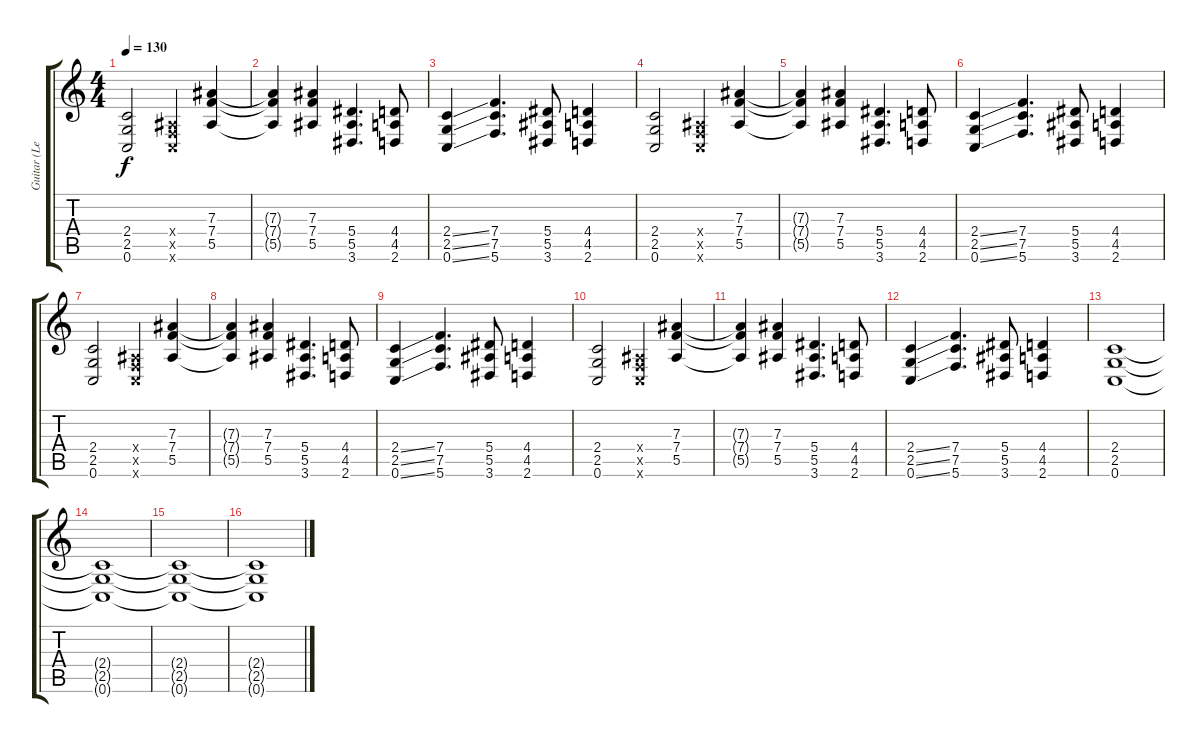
\track ("Guitar (Left)" "Guitar (Le") {instrument distortionguitar}
\staff {score tabs}
\tuning (C4 G3 Eb3 Bb2 F2 C2) {hide}
\ts (4 4)
\tempo 130
\clef g2
\ks c
(2.4 2.5 0.6).2{dy f} (0.4{x} 0.5{x} 0.6{x}).4 (7.3 7.4 5.5).4 |
(7.3{t} 7.4{t} 5.5{t}).4 (7.3 7.4 5.5).4 (5.4 5.5 3.6).4{d} (4.4 4.5 2.6).8 |
(2.4{ss} 2.5{ss} 0.6{ss}).4 (7.4 7.5 5.6).4{d} (5.4 5.5 3.6).8 (4.4 4.5 2.6).4 |
(2.4 2.5 0.6).2 (0.4{x} 0.5{x} 0.6{x}).4 (7.3 7.4 5.5).4 |
(7.3{t} 7.4{t} 5.5{t}).4 (7.3 7.4 5.5).4 (5.4 5.5 3.6).4{d} (4.4 4.5 2.6).8 |
(2.4{ss} 2.5{ss} 0.6{ss}).4 (7.4 7.5 5.6).4{d} (5.4 5.5 3.6).8 (4.4 4.5 2.6).4 |
(2.4 2.5 0.6).2 (0.4{x} 0.5{x} 0.6{x}).4 (7.3 7.4 5.5).4 |
(7.3{t} 7.4{t} 5.5{t}).4 (7.3 7.4 5.5).4 (5.4 5.5 3.6).4{d} (4.4 4.5 2.6).8 |
(2.4{ss} 2.5{ss} 0.6{ss}).4 (7.4 7.5 5.6).4{d} (5.4 5.5 3.6).8 (4.4 4.5 2.6).4 |
(2.4 2.5 0.6).2 (0.4{x} 0.5{x} 0.6{x}).4 (7.3 7.4 5.5).4 |
(7.3{t} 7.4{t} 5.5{t}).4 (7.3 7.4 5.5).4 (5.4 5.5 3.6).4{d} (4.4 4.5 2.6).8 |
(2.4{ss} 2.5{ss} 0.6{ss}).4 (7.4 7.5 5.6).4{d} (5.4 5.5 3.6).8 (4.4 4.5 2.6).4 |
(2.4 2.5 0.6).1 |
(2.4{t} 2.5{t} 0.6{t}).1 |
(2.4{t} 2.5{t} 0.6{t}).1 |
(2.4{t} 2.5{t} 0.6{t}).1
